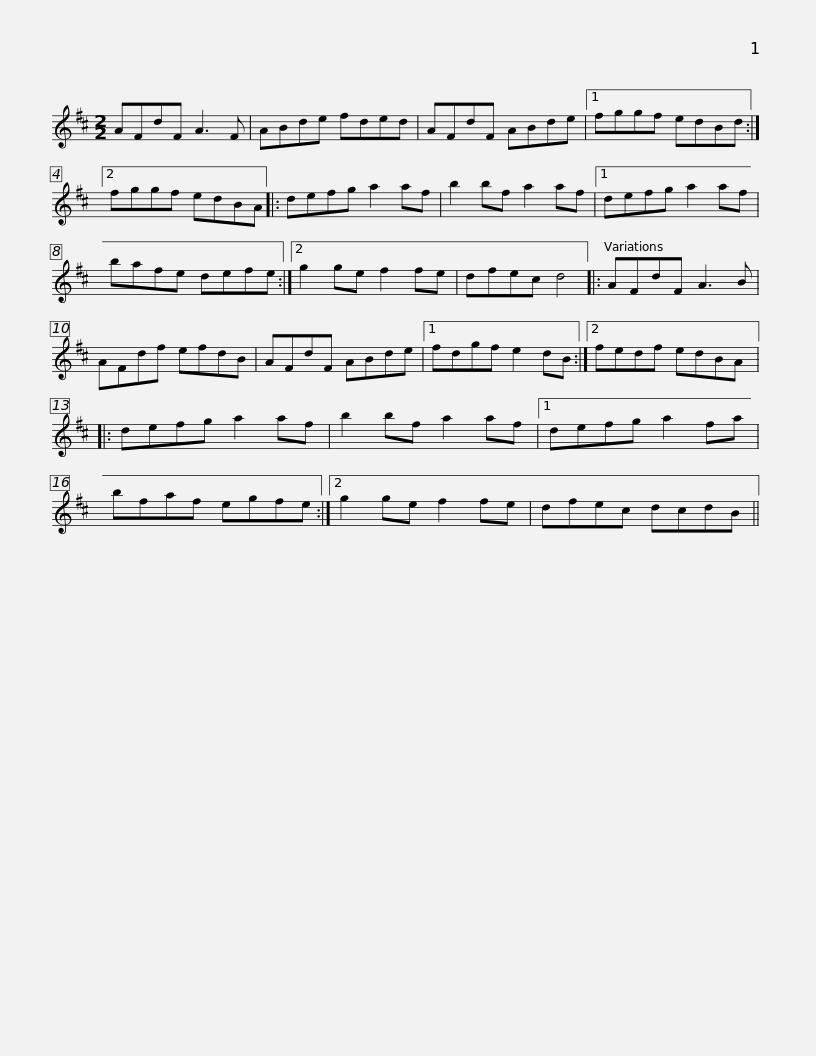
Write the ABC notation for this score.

X:1
L:1/8
M:2/2
I:linebreak $
K:D
V:1 treble
V:1
 AFdF A3 F | ABde fded | AFdF ABde |1 fggf edBd :|2 fggf edBA |:$ %5
 defg a2 af | b2 bf a2 af |1 defg a2 af | bafe defe :|2 g2 ge f2 fe | %10
 dfec d4 |:$ AFdF A3 B | AFdf efdB | AFdF ABde |1 fdgf e2 dB :|2 %15
 fedf edBA |:$ defg a2 af | b2 bf a2 af |1 defg a2 fa | bfaf egfe :|2 %20
 g2 ge f2 fe |$ dfec dcdB || %22
